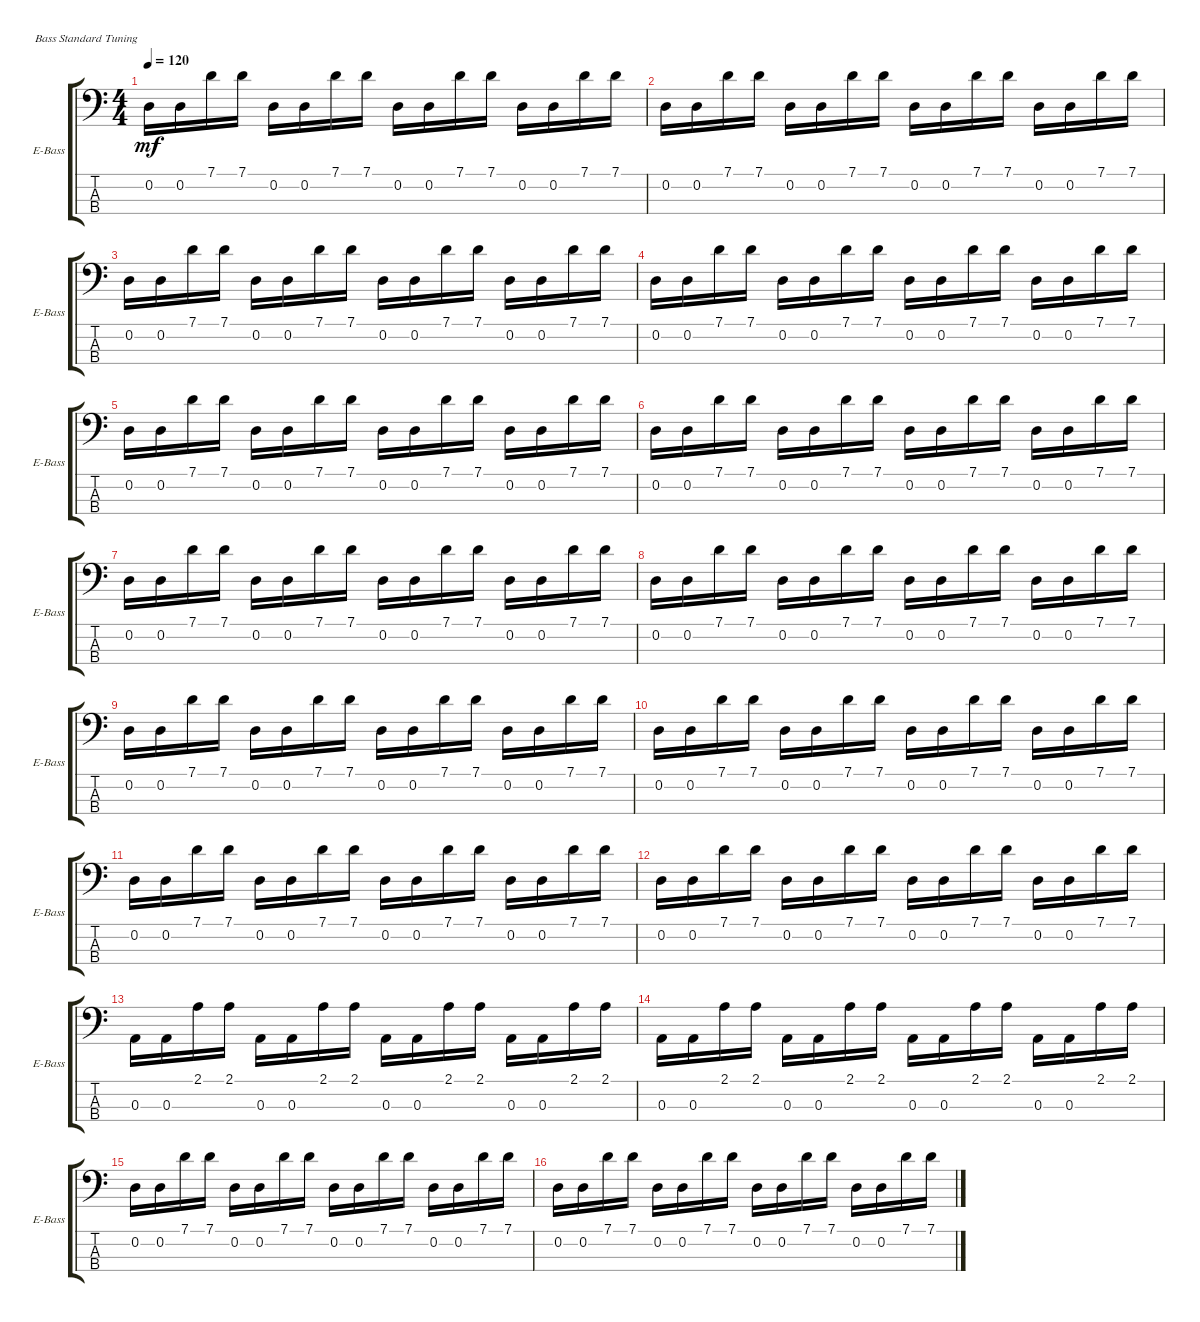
\bracketExtendMode groupsimilarinstruments
\singleTrackTrackNamePolicy allsystems
\multiTrackTrackNamePolicy allsystems
\firstSystemTrackNameOrientation horizontal
\otherSystemsTrackNameOrientation horizontal
\track ("Bass" "E-Bass") {instrument electricbassfinger}
\staff {score tabs}
\tuning (G2 D2 A1 E1)
\ts (4 4)
\tempo 120
\clef f4
\ks c
0.2.16{dy mf} 0.2.16 7.1.16 7.1.16 0.2.16 0.2.16 7.1.16 7.1.16 0.2.16 0.2.16 7.1.16 7.1.16 0.2.16 0.2.16 7.1.16 7.1.16 |
0.2.16 0.2.16 7.1.16 7.1.16 0.2.16 0.2.16 7.1.16 7.1.16 0.2.16 0.2.16 7.1.16 7.1.16 0.2.16 0.2.16 7.1.16 7.1.16 |
0.2.16 0.2.16 7.1.16 7.1.16 0.2.16 0.2.16 7.1.16 7.1.16 0.2.16 0.2.16 7.1.16 7.1.16 0.2.16 0.2.16 7.1.16 7.1.16 |
0.2.16 0.2.16 7.1.16 7.1.16 0.2.16 0.2.16 7.1.16 7.1.16 0.2.16 0.2.16 7.1.16 7.1.16 0.2.16 0.2.16 7.1.16 7.1.16 |
0.2.16 0.2.16 7.1.16 7.1.16 0.2.16 0.2.16 7.1.16 7.1.16 0.2.16 0.2.16 7.1.16 7.1.16 0.2.16 0.2.16 7.1.16 7.1.16 |
0.2.16 0.2.16 7.1.16 7.1.16 0.2.16 0.2.16 7.1.16 7.1.16 0.2.16 0.2.16 7.1.16 7.1.16 0.2.16 0.2.16 7.1.16 7.1.16 |
0.2.16 0.2.16 7.1.16 7.1.16 0.2.16 0.2.16 7.1.16 7.1.16 0.2.16 0.2.16 7.1.16 7.1.16 0.2.16 0.2.16 7.1.16 7.1.16 |
0.2.16 0.2.16 7.1.16 7.1.16 0.2.16 0.2.16 7.1.16 7.1.16 0.2.16 0.2.16 7.1.16 7.1.16 0.2.16 0.2.16 7.1.16 7.1.16 |
0.2.16 0.2.16 7.1.16 7.1.16 0.2.16 0.2.16 7.1.16 7.1.16 0.2.16 0.2.16 7.1.16 7.1.16 0.2.16 0.2.16 7.1.16 7.1.16 |
0.2.16 0.2.16 7.1.16 7.1.16 0.2.16 0.2.16 7.1.16 7.1.16 0.2.16 0.2.16 7.1.16 7.1.16 0.2.16 0.2.16 7.1.16 7.1.16 |
0.2.16 0.2.16 7.1.16 7.1.16 0.2.16 0.2.16 7.1.16 7.1.16 0.2.16 0.2.16 7.1.16 7.1.16 0.2.16 0.2.16 7.1.16 7.1.16 |
0.2.16 0.2.16 7.1.16 7.1.16 0.2.16 0.2.16 7.1.16 7.1.16 0.2.16 0.2.16 7.1.16 7.1.16 0.2.16 0.2.16 7.1.16 7.1.16 |
0.3.16 0.3.16 2.1.16 2.1.16 0.3.16 0.3.16 2.1.16 2.1.16 0.3.16 0.3.16 2.1.16 2.1.16 0.3.16 0.3.16 2.1.16 2.1.16 |
0.3.16 0.3.16 2.1.16 2.1.16 0.3.16 0.3.16 2.1.16 2.1.16 0.3.16 0.3.16 2.1.16 2.1.16 0.3.16 0.3.16 2.1.16 2.1.16 |
0.2.16 0.2.16 7.1.16 7.1.16 0.2.16 0.2.16 7.1.16 7.1.16 0.2.16 0.2.16 7.1.16 7.1.16 0.2.16 0.2.16 7.1.16 7.1.16 |
0.2.16 0.2.16 7.1.16 7.1.16 0.2.16 0.2.16 7.1.16 7.1.16 0.2.16 0.2.16 7.1.16 7.1.16 0.2.16 0.2.16 7.1.16 7.1.16
